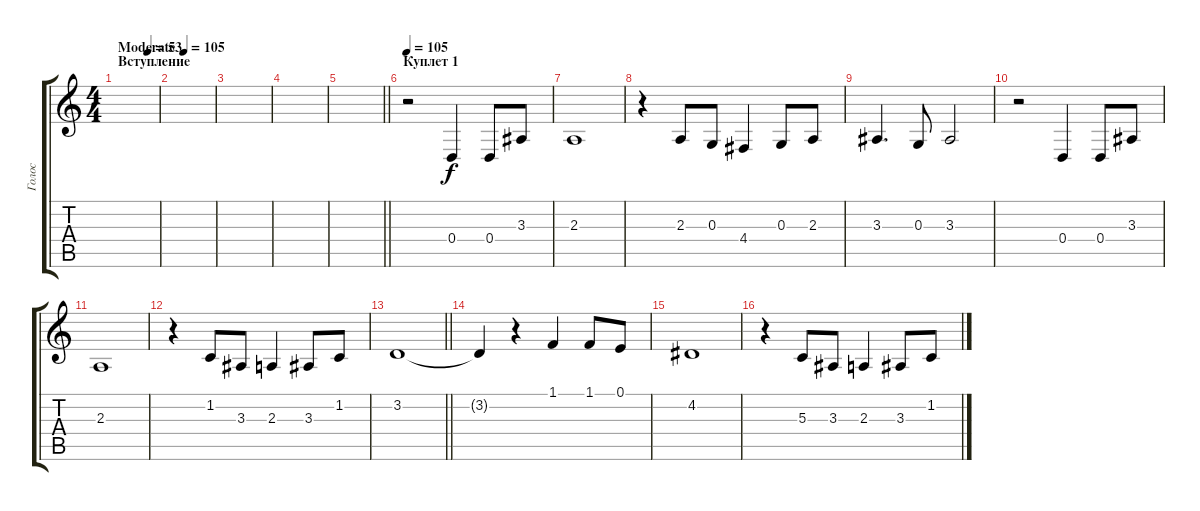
\track ("Голос" "Голос") {solo instrument panflute}
\staff {score tabs}
\tuning (E4 B3 G3 D3 A2 E2) {hide}
\ts (4 4)
\section ("" "Вступление")
\tempo (105 "Moderate")
\tempo (53 0.75)
\tempo (105 "Moderate")
\clef g2
\ks c
|
|
|
|
\barLineRight lightlight
|
\section ("" "Куплет 1")
\tempo 105
r.2 0.4.4 0.4.8 3.3.8 |
2.3.1 |
r.4 2.3.8 0.3.8 4.4.4 0.3.8 2.3.8 |
3.3.4{d} 0.3.8 3.3.2 |
r.2 0.4.4 0.4.8 3.3.8 |
2.3.1 |
r.4 1.2.8 3.3.8 2.3.4 3.3.8 1.2.8 |
\barLineRight lightlight
3.2.1 |
\section ("" "")
3.2{t}.4 r.4 1.1.4 1.1.8 0.1.8 |
4.2.1 |
r.4 5.3.8 3.3.8 2.3.4 3.3.8 1.2.8
